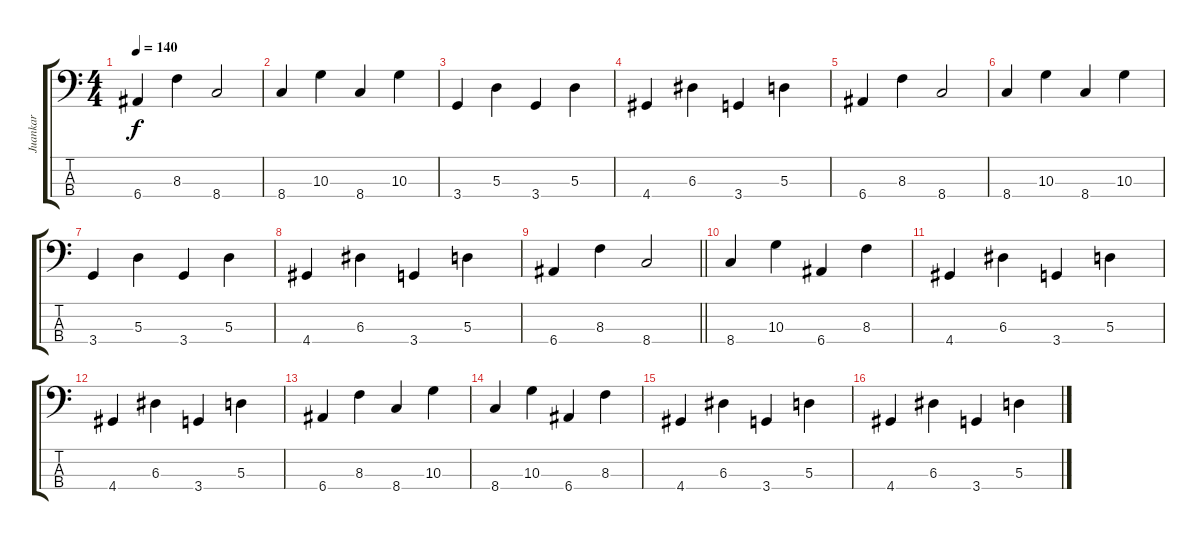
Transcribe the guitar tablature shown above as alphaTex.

\track ("Juankar" "Juankar") {instrument electricbassfinger}
\staff {score tabs}
\tuning (G2 D2 A1 E1) {hide}
\ts (4 4)
\tempo 140
\clef f4
\ks c
6.4.4{dy f} 8.3.4 8.4.2 |
8.4.4 10.3.4 8.4.4 10.3.4 |
3.4.4 5.3.4 3.4.4 5.3.4 |
4.4.4 6.3.4 3.4.4 5.3.4 |
6.4.4 8.3.4 8.4.2 |
8.4.4 10.3.4 8.4.4 10.3.4 |
3.4.4 5.3.4 3.4.4 5.3.4 |
4.4.4 6.3.4 3.4.4 5.3.4 |
\barLineRight lightlight
6.4.4 8.3.4 8.4.2 |
8.4.4 10.3.4 6.4.4 8.3.4 |
4.4.4 6.3.4 3.4.4 5.3.4 |
4.4.4 6.3.4 3.4.4 5.3.4 |
6.4.4 8.3.4 8.4.4 10.3.4 |
8.4.4 10.3.4 6.4.4 8.3.4 |
4.4.4 6.3.4 3.4.4 5.3.4 |
4.4.4 6.3.4 3.4.4 5.3.4
